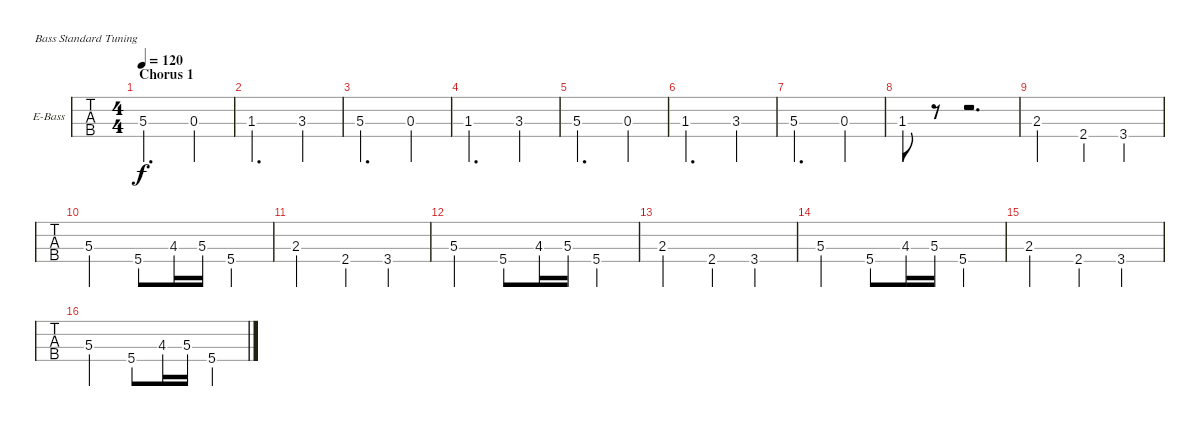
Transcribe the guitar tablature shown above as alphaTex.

\defaultSystemsLayout 4
\bracketExtendMode groupsimilarinstruments
\firstSystemTrackNameOrientation horizontal
\otherSystemsTrackNameOrientation horizontal
\track ("Bass" "E-Bass") {instrument electricbassfinger}
\staff {tabs}
\tuning (G2 D2 A1 E1)
\ts (4 4)
\section ("" "Chorus 1")
\tempo 120
\clef f4
\ks c
5.3.2{d dy f} 0.3.4 |
1.3.2{d} 3.3.4 |
5.3.2{d} 0.3.4 |
\scale
0.333333 1.3.2{d} 3.3.4 |
\scale
0.333333 5.3.2{d} 0.3.4 |
\scale
0.333333 1.3.2{d} 3.3.4 |
5.3.2{d} 0.3.4 |
1.3.8 r.8 r.2{d} |
2.3.2 2.4.4 3.4.4 |
5.3.2 5.4.8 4.3.16 5.3.16 5.4.4 |
2.3.2 2.4.4 3.4.4 |
5.3.2 5.4.8 4.3.16 5.3.16 5.4.4 |
2.3.2 2.4.4 3.4.4 |
5.3.2 5.4.8 4.3.16 5.3.16 5.4.4 |
2.3.2 2.4.4 3.4.4 |
5.3.2 5.4.8 4.3.16 5.3.16 5.4.4
